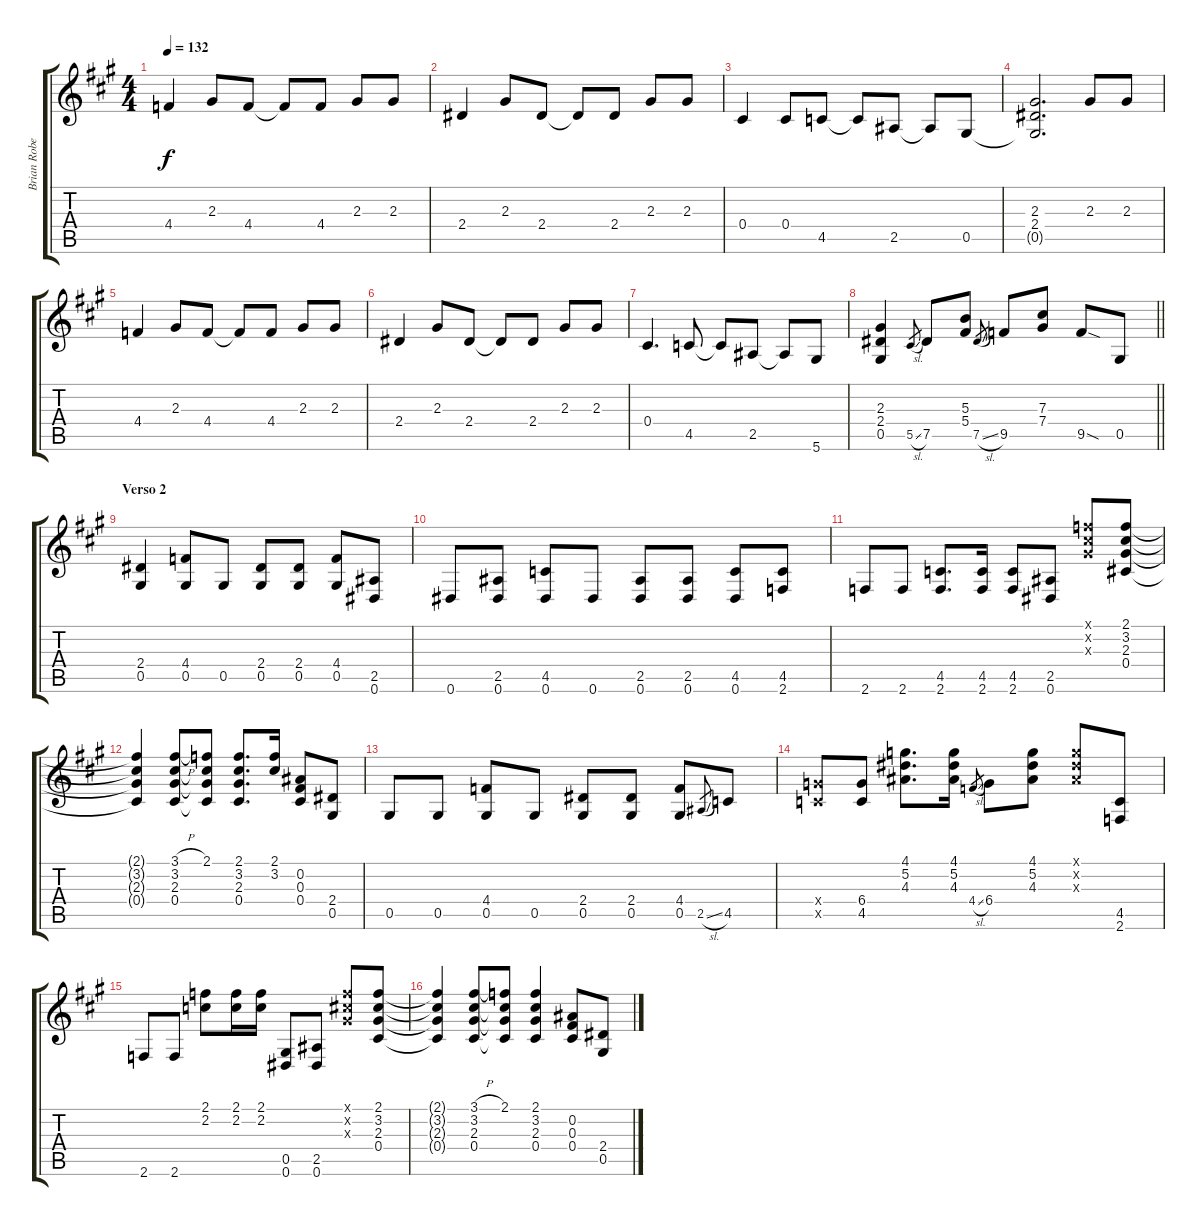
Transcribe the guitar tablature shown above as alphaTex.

\track ("Brian Robertson" "Brian Robe") {instrument distortionguitar}
\staff {score tabs}
\tuning (Eb4 Bb3 Gb3 Db3 Ab2 Eb2) {hide}
\ts (4 4)
\tempo 132
\clef g2
\ks a
4.4.4{dy f} 2.3.8 4.4.8 4.4{t}.8 4.4.8 2.3.8 2.3.8 |
2.4.4 2.3.8 2.4.8 2.4{t}.8 2.4.8 2.3.8 2.3.8 |
0.4.4 0.4.8 4.5.8 4.5{t}.8 2.5.8 2.5{t}.8 0.5.8 |
(2.3 2.4 0.5{t}).2{d} 2.3.8{instrument distortionguitar} 2.3.8 |
4.4.4 2.3.8 4.4.8 4.4{t}.8 4.4.8 2.3.8 2.3.8 |
2.4.4 2.3.8 2.4.8 2.4{t}.8 2.4.8 2.3.8 2.3.8 |
0.4.4{d} 4.5.8 4.5{t}.8 2.5.8 2.5{t}.8 5.6.8 |
\barLineRight lightlight
(2.3 2.4 0.5).4 5.5{sl}.8{gr} 7.5.8 (5.3 5.4).8 7.5{sl}.8{gr} 9.5.8 (7.3 7.4).8 9.5{sod}.8 0.5.8 |
\section ("" "Verso 2")
(2.4 0.5).4 (4.4 0.5).8 0.5.8 (2.4 0.5).8 (2.4 0.5).8 (4.4 0.5).8 (2.5 0.6).8 |
0.6.8 (2.5 0.6).8 (4.5 0.6).8 0.6.8 (2.5 0.6).8 (2.5 0.6).8 (4.5 0.6).8 (4.5 2.6).8 |
2.6.8 2.6.8 (4.5 2.6).8{d} (4.5 2.6).16 (4.5 2.6).8 (2.5 0.6).8 (2.1{x} 3.2{x} 2.3{x}).8 (2.1 3.2 2.3 0.4).8 |
(2.1{t} 3.2{t} 2.3{t} 0.4{t}).4 (3.1{h} 3.2 2.3 0.4).8 (2.1 3.2{t} 2.3{t} 0.4{t}).8 (2.1 3.2 2.3 0.4).8{d} (2.1 3.2).16 (0.2 0.3 0.4).8 (2.4 0.5).8 |
0.5.8 0.5.8 (4.4 0.5).8 0.5.8 (2.4 0.5).8 (2.4 0.5).8 (4.4 0.5).8 2.5{sl}.8{gr} 4.5.8 |
(6.4{x} 4.5{x}).8 (6.4 4.5).8 (4.1 5.2 4.3).8{d} (4.1 5.2 4.3).16 4.4{sl}.8{gr} 6.4.8 (4.1 5.2 4.3).8 (4.1{x} 5.2{x} 4.3{x}).8 (4.5 2.6).8 |
2.6.8 2.6.8 (2.1 2.2).8 (2.1 2.2).16 (2.1 2.2).16 (0.5 0.6).8 (2.5 0.6).8 (2.1{x} 3.2{x} 2.3{x}).8 (2.1 3.2 2.3 0.4).8 |
(2.1{t} 3.2{t} 2.3{t} 0.4{t}).4 (3.1{h} 3.2 2.3 0.4).8 (2.1 3.2{t} 2.3{t} 0.4{t}).8 (2.1 3.2 2.3 0.4).4 (0.2 0.3 0.4).8 (2.4 0.5).8
